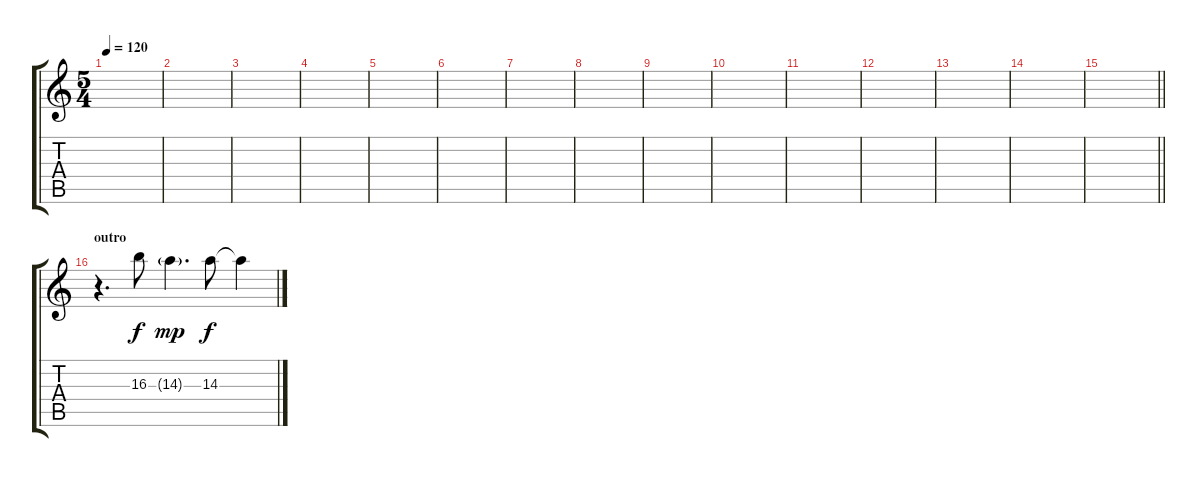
\track "" {instrument electricguitarclean}
\staff {score tabs}
\tuning (E4 B3 G3 D3 A2 E2) {hide}
\ts (5 4)
\tempo 120
\clef g2
\ks c
|
|
|
|
|
|
|
|
|
|
|
|
|
|
\barLineRight lightlight
|
\section ("" "outro")
r.4{d} 16.3.8 14.3{g}.4{d dy mp} 14.3.8{dy f} 14.3{t}.4
